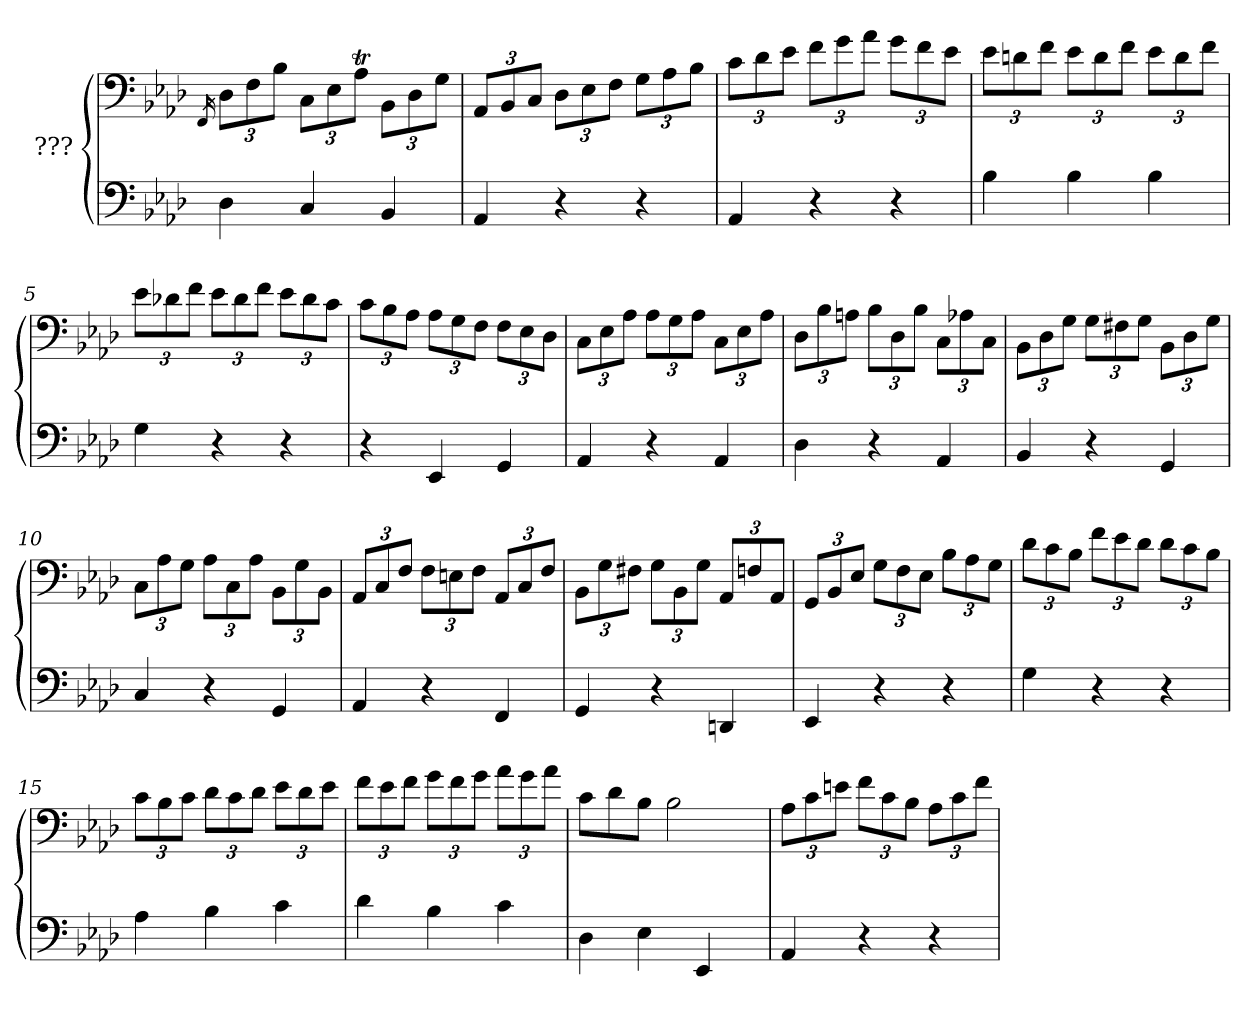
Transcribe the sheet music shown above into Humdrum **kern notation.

**kern	**kern
*part2	*part1
*staff2	*staff1
*I"???	*I"???
*clefF4	*clefF4
*k[b-e-a-d-]	*k[b-e-a-d-]
=1	=1
.	16qFF/
*	*Xbrackettup
4D-\	12D-\L
.	12F\
.	12B-\J
4C/	12C\L
.	12E-\
.	12A-T\J
4BB-/	12BB-\L
.	12D-\
.	12G\J
=2	=2
4AA-/	12AA-/L
.	12BB-/
.	12C/J
4r	12D-\L
.	12E-\
.	12F\J
4r	12G\L
.	12A-\
.	12B-\J
=3	=3
4AA-/	12c\L
.	12d-\
.	12e-\J
4r	12f\L
.	12g\
.	12a-\J
4r	12g\L
.	12f\
.	12e-\J
=4	=4
4B-\	12e-\L
.	12dn\
.	12f\J
4B-\	12e-\L
.	12d\
.	12f\J
4B-\	12e-\L
.	12d\
.	12f\J
!!LO:LB:g=z
=5	=5
4G\	12e-\L
.	12d-X\
.	12f\J
4r	12e-\L
.	12d-\
.	12f\J
4r	12e-\L
.	12d-\
.	12c\J
=6	=6
4r	12c\L
.	12B-\
.	12A-\J
4EE-/	12A-\L
.	12G\
.	12F\J
4GG/	12F\L
.	12E-\
.	12D-\J
=7	=7
4AA-/	12C\L
.	12E-\
.	12A-\J
4r	12A-\L
.	12G\
.	12A-\J
4AA-/	12C\L
.	12E-\
.	12A-\J
=8	=8
4D-\	12D-\L
.	12B-\
.	12An\J
4r	12B-\L
.	12D-\
.	12B-\J
4AA-/	12C\L
.	12A-X\
.	12C\J
!!LO:LB:g=z
=9	=9
4BB-/	12BB-\L
.	12D-\
.	12G\J
4r	12G\L
.	12F#X\
.	12G\J
4GG/	12BB-\L
.	12D-\
.	12G\J
=10	=10
4C/	12C\L
.	12A-\
.	12G\J
4r	12A-\L
.	12C\
.	12A-\J
4GG/	12BB-\L
.	12G\
.	12BB-\J
=11	=11
4AA-/	12AA-/L
.	12C/
.	12F/J
4r	12F\L
.	12En\
.	12F\J
4FF/	12AA-/L
.	12C/
.	12F/J
=12	=12
4GG/	12BB-\L
.	12G\
.	12F#X\J
4r	12G\L
.	12BB-\
.	12G\J
4DDn/	12AA-/L
.	12Fn/
.	12AA-/J
!!LO:LB:g=z
=13	=13
4EE-/	12GG/L
.	12BB-/
.	12E-/J
4r	12G\L
.	12F\
.	12E-\J
4r	12B-\L
.	12A-\
.	12G\J
=14	=14
4G\	12d-\L
.	12c\
.	12B-\J
4r	12f\L
.	12e-\
.	12d-\J
4r	12d-\L
.	12c\
.	12B-\J
=15	=15
4A-\	12c\L
.	12B-\
.	12c\J
4B-\	12d-\L
.	12c\
.	12d-\J
4c\	12e-\L
.	12d-\
.	12e-\J
=16	=16
4d-\	12f\L
.	12e-\
.	12f\J
4B-\	12g\L
.	12f\
.	12g\J
4c\	12a-\L
.	12g\
.	12a-\J
!!LO:LB:g=z
=17	=17
4D-\	8c\L
.	8d-\
4E-\	8B-\J
.	2B-\
4EE-/	.
8ryy	.
=18	=18
4AA-/	12A-\L
.	12c\
.	12en\J
4r	12f\L
.	12c\
.	12B-\J
4r	12A-\L
.	12c\
.	12f\J
=	=
*-	*-
